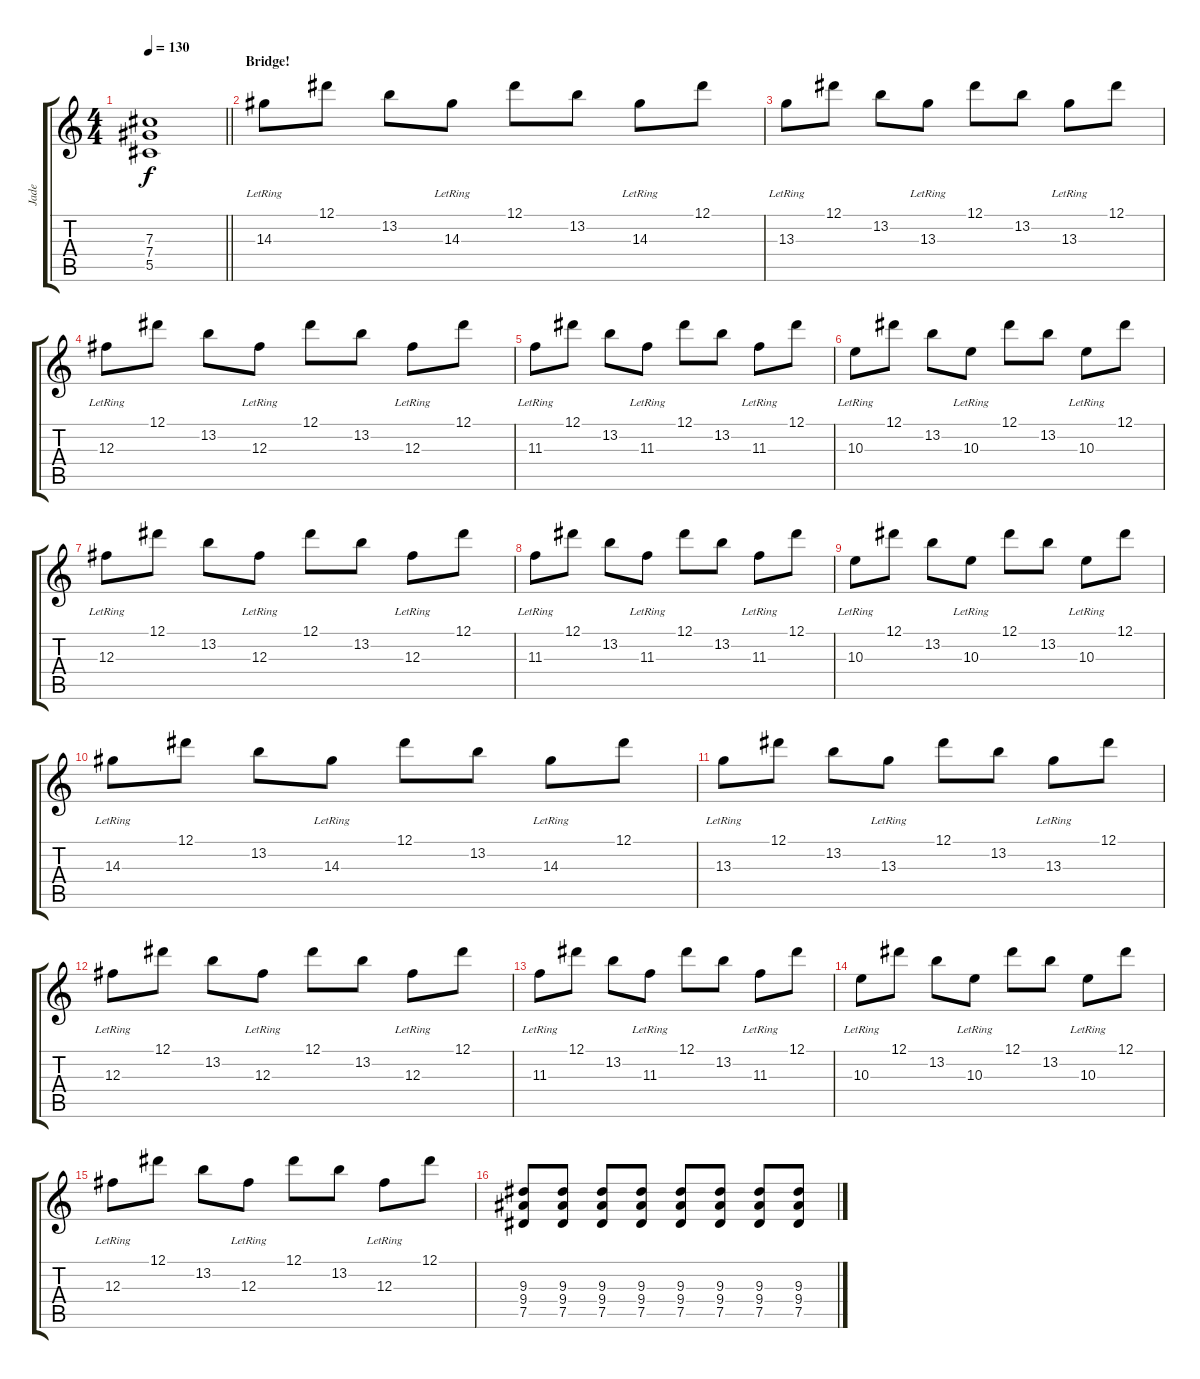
\track ("Jade  " "Jade  ") {instrument electricguitarclean}
\staff {score tabs}
\tuning (Eb4 Bb3 Gb3 Db3 Ab2 Eb2) {hide}
\ts (4 4)
\tempo 130
\clef g2
\barLineRight lightlight
\ks c
(7.3 7.4 5.5).1{dy f} |
\section ("" "Bridge!")
14.3{lr}.8{instrument electricguitarclean} 12.1.8 13.2.8 14.3{lr}.8 12.1.8 13.2.8 14.3{lr}.8 12.1.8 |
13.3{lr}.8 12.1.8 13.2.8 13.3{lr}.8 12.1.8 13.2.8 13.3{lr}.8 12.1.8 |
12.3{lr}.8 12.1.8 13.2.8 12.3{lr}.8 12.1.8 13.2.8 12.3{lr}.8 12.1.8 |
11.3{lr}.8 12.1.8 13.2.8 11.3{lr}.8 12.1.8 13.2.8 11.3{lr}.8 12.1.8 |
10.3{lr}.8 12.1.8 13.2.8 10.3{lr}.8 12.1.8 13.2.8 10.3{lr}.8 12.1.8 |
12.3{lr}.8 12.1.8 13.2.8 12.3{lr}.8 12.1.8 13.2.8 12.3{lr}.8 12.1.8 |
11.3{lr}.8 12.1.8 13.2.8 11.3{lr}.8 12.1.8 13.2.8 11.3{lr}.8 12.1.8 |
10.3{lr}.8 12.1.8 13.2.8 10.3{lr}.8 12.1.8 13.2.8 10.3{lr}.8 12.1.8 |
14.3{lr}.8{instrument electricguitarclean} 12.1.8 13.2.8 14.3{lr}.8 12.1.8 13.2.8 14.3{lr}.8 12.1.8 |
13.3{lr}.8 12.1.8 13.2.8 13.3{lr}.8 12.1.8 13.2.8 13.3{lr}.8 12.1.8 |
12.3{lr}.8 12.1.8 13.2.8 12.3{lr}.8 12.1.8 13.2.8 12.3{lr}.8 12.1.8 |
11.3{lr}.8 12.1.8 13.2.8 11.3{lr}.8 12.1.8 13.2.8 11.3{lr}.8 12.1.8 |
10.3{lr}.8 12.1.8 13.2.8 10.3{lr}.8 12.1.8 13.2.8 10.3{lr}.8 12.1.8 |
12.3{lr}.8 12.1.8 13.2.8 12.3{lr}.8 12.1.8 13.2.8 12.3{lr}.8 12.1.8 |
(9.3 9.4 7.5).8{volume 7 instrument overdrivenguitar} (9.3 9.4 7.5).8 (9.3 9.4 7.5).8 (9.3 9.4 7.5).8 (9.3 9.4 7.5).8 (9.3 9.4 7.5).8 (9.3 9.4 7.5).8 (9.3 9.4 7.5).8
